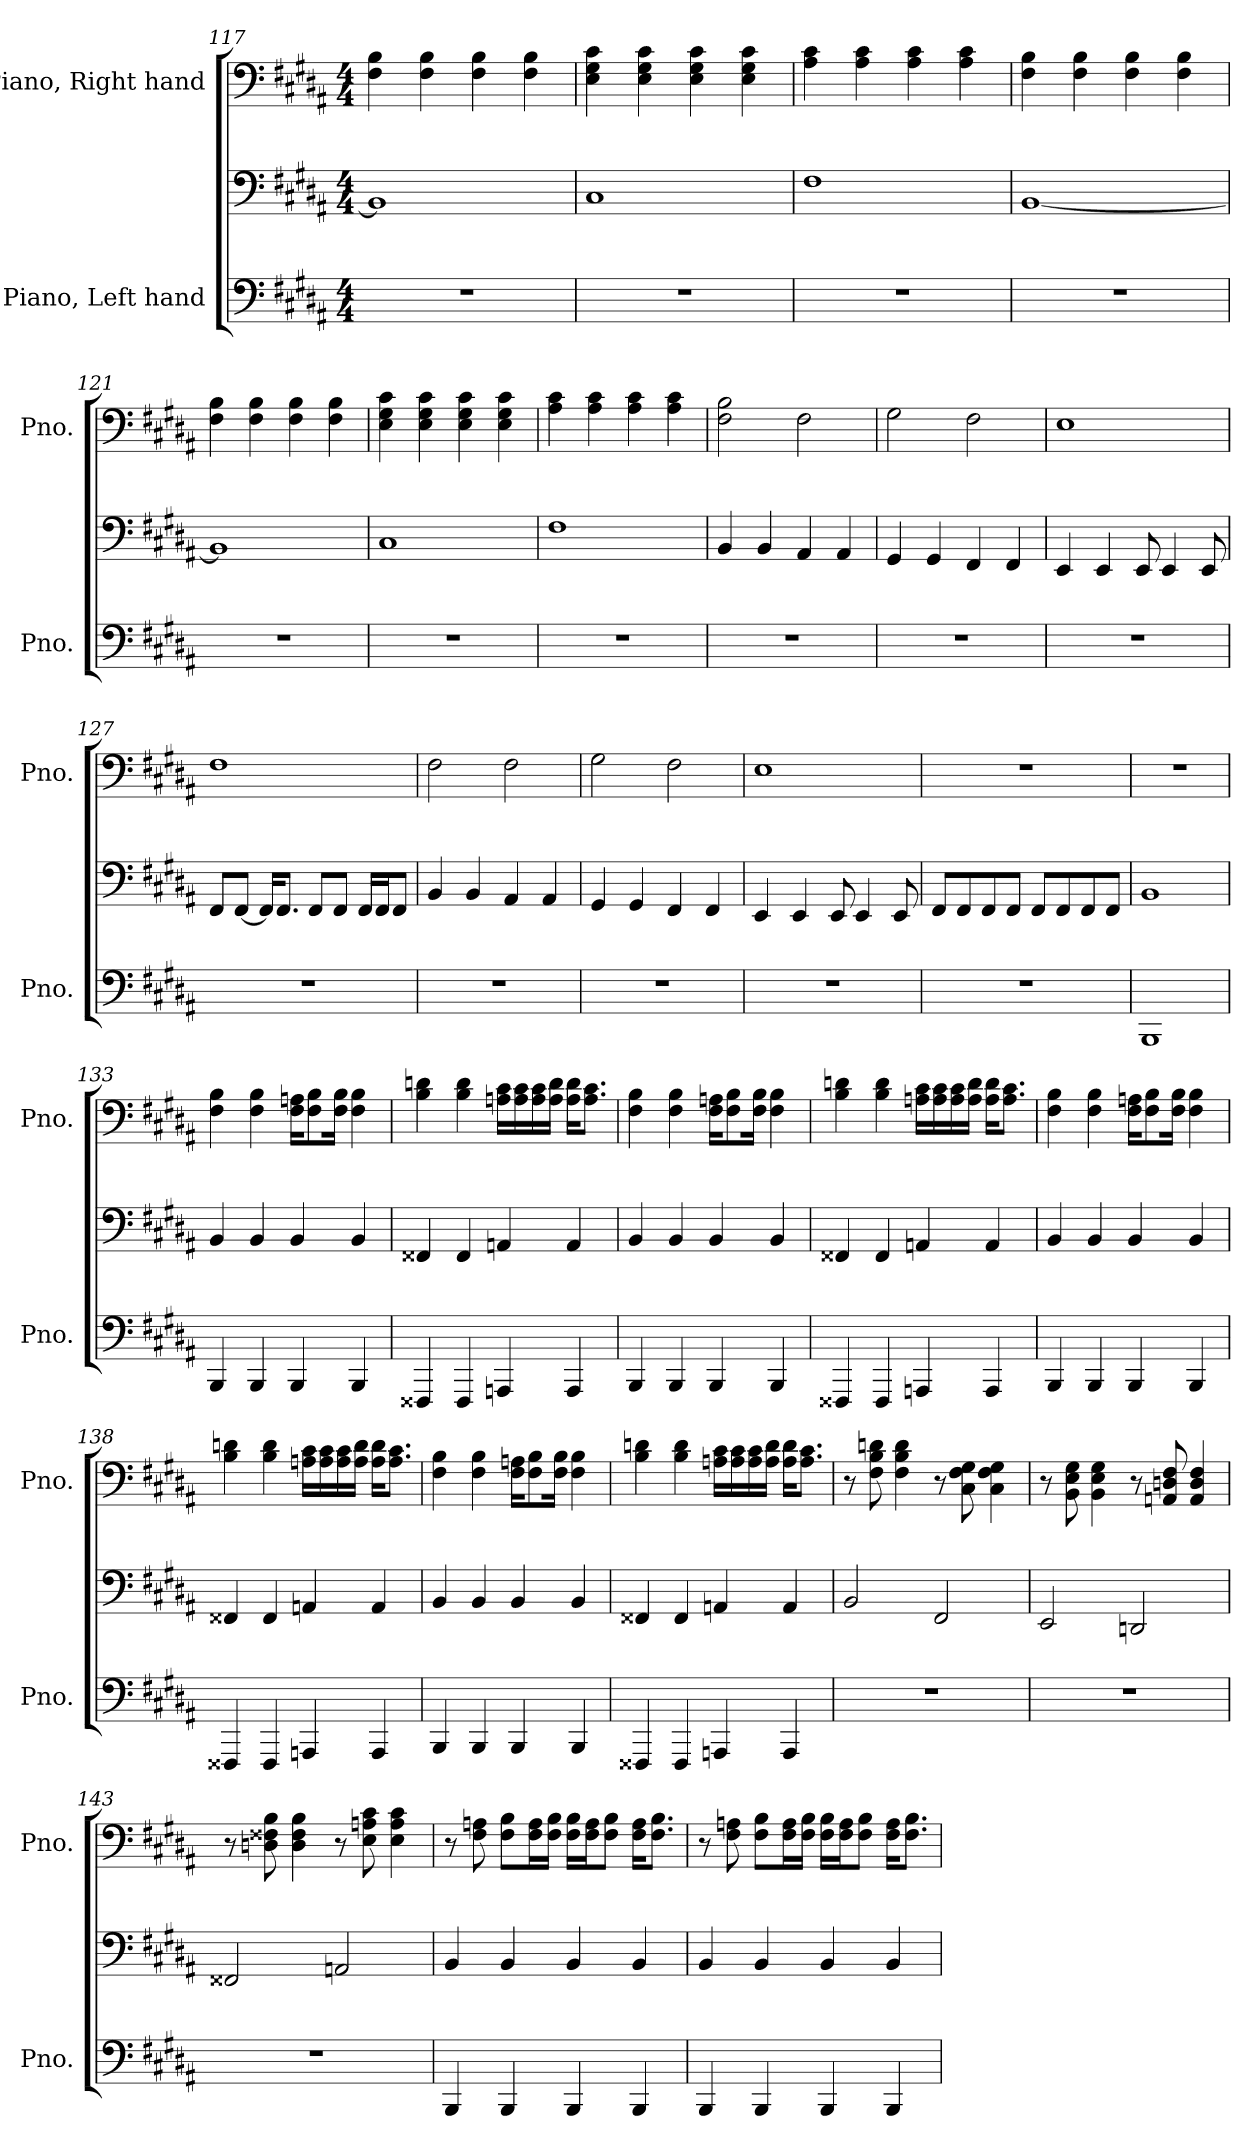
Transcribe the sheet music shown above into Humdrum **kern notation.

**kern	**kern	**kern
*part2	*part2	*part1
*staff3	*staff2	*staff1
*I"Piano, Left hand	*	*I"Piano, Right hand
*I'Pno.	*	*I'Pno.
*clefF4	*clefF4	*clefF4
*k[f#c#g#d#a#]	*k[f#c#g#d#a#]	*k[f#c#g#d#a#]
*M4/4	*M4/4	*M4/4
=117	=117	=117
1r	1BB]	4F#\ 4B\
.	.	4F#\ 4B\
.	.	4F#\ 4B\
.	.	4F#\ 4B\
!!LO:PB:g=z
=118	=118	=118
1r	1C#	4E\ 4G#\ 4c#\
.	.	4E\ 4G#\ 4c#\
.	.	4E\ 4G#\ 4c#\
.	.	4E\ 4G#\ 4c#\
=119	=119	=119
1r	1F#	4A#\ 4c#\
.	.	4A#\ 4c#\
.	.	4A#\ 4c#\
.	.	4A#\ 4c#\
=120	=120	=120
1r	[1BB	4F#\ 4B\
.	.	4F#\ 4B\
.	.	4F#\ 4B\
.	.	4F#\ 4B\
=121	=121	=121
1r	1BB]	4F#\ 4B\
.	.	4F#\ 4B\
.	.	4F#\ 4B\
.	.	4F#\ 4B\
=122	=122	=122
1r	1C#	4E\ 4G#\ 4c#\
.	.	4E\ 4G#\ 4c#\
.	.	4E\ 4G#\ 4c#\
.	.	4E\ 4G#\ 4c#\
=123	=123	=123
1r	1F#	4A#\ 4c#\
.	.	4A#\ 4c#\
.	.	4A#\ 4c#\
.	.	4A#\ 4c#\
=124	=124	=124
1r	4BB/	2F#\ 2B\
.	4BB/	.
.	4AA#/	2F#\
.	4AA#/	.
!!LO:LB:g=z
=125	=125	=125
1r	4GG#/	2G#\
.	4GG#/	.
.	4FF#/	2F#\
.	4FF#/	.
=126	=126	=126
1r	4EE/	1E
.	4EE/	.
.	8EE/	.
.	4EE/	.
.	8EE/	.
=127	=127	=127
1r	8FF#/L	1F#
.	[8FF#/J	.
.	16FF#/KL]	.
.	8.FF#/J	.
.	8FF#/L	.
.	8FF#/J	.
.	16FF#/LL	.
.	16FF#/J	.
.	8FF#/J	.
=128	=128	=128
1r	4BB/	2F#\
.	4BB/	.
.	4AA#/	2F#\
.	4AA#/	.
=129	=129	=129
1r	4GG#/	2G#\
.	4GG#/	.
.	4FF#/	2F#\
.	4FF#/	.
!!LO:LB:g=z
=130	=130	=130
1r	4EE/	1E
.	4EE/	.
.	8EE/	.
.	4EE/	.
.	8EE/	.
=131	=131	=131
1r	8FF#/L	1r
.	8FF#/	.
.	8FF#/	.
.	8FF#/J	.
.	8FF#/L	.
.	8FF#/	.
.	8FF#/	.
.	8FF#/J	.
=132	=132	=132
1BBB	1BB	1r
=133	=133	=133
4BBB/	4BB/	4F#\ 4B\
4BBB/	4BB/	4F#\ 4B\
4BBB/	4BB/	16F#\ 16An\KL
.	.	8F#\ 8B\
.	.	16F#\ 16B\Jk
4BBB/	4BB/	4F#\ 4B\
=134	=134	=134
4FFF##X/	4FF##X/	4B\ 4dn\
4FFF##/	4FF##/	4B\ 4d\
4AAAn/	4AAn/	16An\ 16c#\LL
.	.	16A\ 16c#\
.	.	16A\ 16c#\
.	.	16A\ 16d\JJ
4AAA/	4AA/	16A\ 16d\KL
.	.	8.A\ 8.c#\J
!!LO:LB:g=z
=135	=135	=135
4BBB/	4BB/	4F#\ 4B\
4BBB/	4BB/	4F#\ 4B\
4BBB/	4BB/	16F#\ 16An\KL
.	.	8F#\ 8B\
.	.	16F#\ 16B\Jk
4BBB/	4BB/	4F#\ 4B\
=136	=136	=136
4FFF##X/	4FF##X/	4B\ 4dn\
4FFF##/	4FF##/	4B\ 4d\
4AAAn/	4AAn/	16An\ 16c#\LL
.	.	16A\ 16c#\
.	.	16A\ 16c#\
.	.	16A\ 16d\JJ
4AAA/	4AA/	16A\ 16d\KL
.	.	8.A\ 8.c#\J
=137	=137	=137
4BBB/	4BB/	4F#\ 4B\
4BBB/	4BB/	4F#\ 4B\
4BBB/	4BB/	16F#\ 16An\KL
.	.	8F#\ 8B\
.	.	16F#\ 16B\Jk
4BBB/	4BB/	4F#\ 4B\
=138	=138	=138
4FFF##X/	4FF##X/	4B\ 4dn\
4FFF##/	4FF##/	4B\ 4d\
4AAAn/	4AAn/	16An\ 16c#\LL
.	.	16A\ 16c#\
.	.	16A\ 16c#\
.	.	16A\ 16d\JJ
4AAA/	4AA/	16A\ 16d\KL
.	.	8.A\ 8.c#\J
!!LO:PB:g=z
=139	=139	=139
4BBB/	4BB/	4F#\ 4B\
4BBB/	4BB/	4F#\ 4B\
4BBB/	4BB/	16F#\ 16An\KL
.	.	8F#\ 8B\
.	.	16F#\ 16B\Jk
4BBB/	4BB/	4F#\ 4B\
=140	=140	=140
4FFF##X/	4FF##X/	4B\ 4dn\
4FFF##/	4FF##/	4B\ 4d\
4AAAn/	4AAn/	16An\ 16c#\LL
.	.	16A\ 16c#\
.	.	16A\ 16c#\
.	.	16A\ 16d\JJ
4AAA/	4AA/	16A\ 16d\KL
.	.	8.A\ 8.c#\J
=141	=141	=141
1r	2BB/	8r
.	.	8F#\ 8B\ 8dn\
.	.	4F#\ 4B\ 4d\
.	2FF#/	8r
.	.	8C#\ 8F#\ 8G#\
.	.	4C#\ 4F#\ 4G#\
=142	=142	=142
1r	2EE/	8r
.	.	8BB\ 8E\ 8G#\
.	.	4BB\ 4E\ 4G#\
.	2DDn/	8r
.	.	8AAn/ 8Dn/ 8F#/
.	.	4AA/ 4D/ 4F#/
!!LO:LB:g=z
=143	=143	=143
1r	2FF##X/	8r
.	.	8Dn\ 8F##X\ 8B\
.	.	4D\ 4F##\ 4B\
.	2AAn/	8r
.	.	8E\ 8An\ 8c#\
.	.	4E\ 4A\ 4c#\
=144	=144	=144
4BBB/	4BB/	8r
.	.	8F#\ 8An\
4BBB/	4BB/	8F#\ 8B\L
.	.	16F#\ 16A\L
.	.	16F#\ 16B\JJ
4BBB/	4BB/	16F#\ 16B\LL
.	.	16F#\ 16A\J
.	.	8F#\ 8B\J
4BBB/	4BB/	16F#\ 16A\KL
.	.	8.F#\ 8.B\J
=145	=145	=145
4BBB/	4BB/	8r
.	.	8F#\ 8An\
4BBB/	4BB/	8F#\ 8B\L
.	.	16F#\ 16A\L
.	.	16F#\ 16B\JJ
4BBB/	4BB/	16F#\ 16B\LL
.	.	16F#\ 16A\J
.	.	8F#\ 8B\J
4BBB/	4BB/	16F#\ 16A\KL
.	.	8.F#\ 8.B\J
=	=	=
*-	*-	*-
